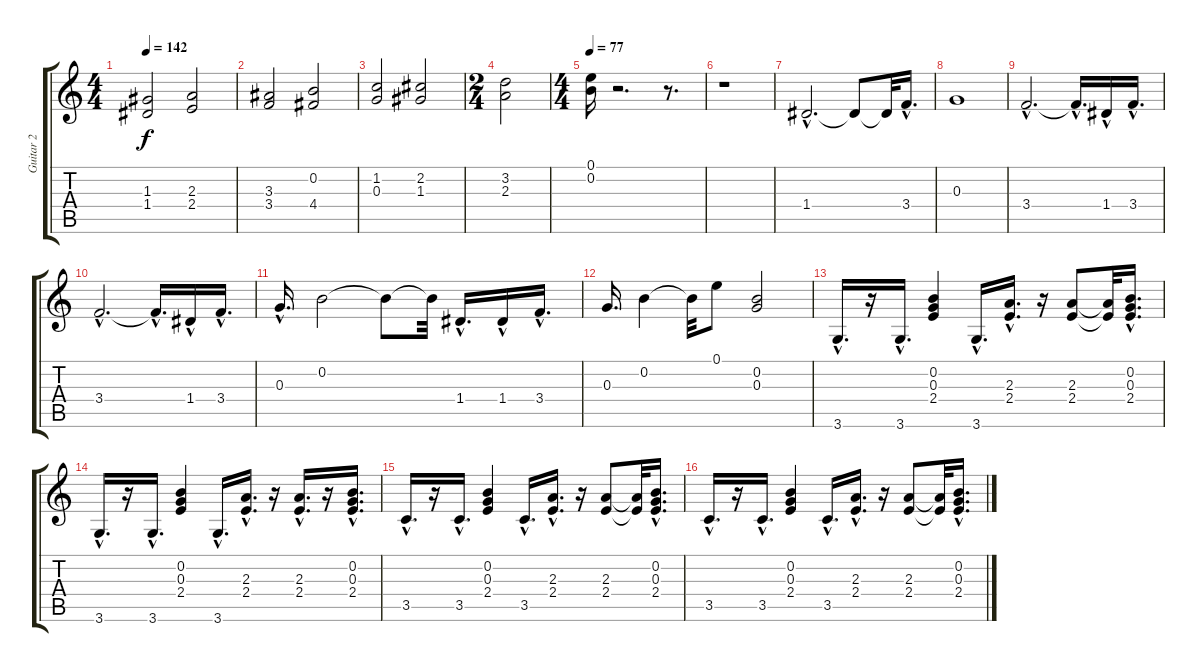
\track ("Guitar 2" "Guitar 2") {instrument distortionguitar}
\staff {score tabs}
\tuning (E4 B3 G3 D3 A2 E2) {hide}
\ts (4 4)
\tempo 142
\clef g2
\ks c
(1.3 1.4).2{dy f} (2.3 2.4).2 |
(3.3 3.4).2 (0.2 4.4).2 |
(1.2 0.3).2 (2.2 1.3).2 |
\ts (2 4)
(3.2 2.3).2 |
\ts (4 4)
\tempo 77
(0.1 0.2).16 r.2{d} r.8{d} |
r.1 |
1.4{hac}.2{d volume 8} 1.4{t}.8 1.4{t}.32 3.4{hac}.16{d} |
0.3.1 |
3.4{hac}.2{d} 3.4{hac t}.16{d} 1.4{hac}.16 3.4{hac}.16{d} |
3.4{hac}.2{d} 3.4{hac t}.16{d} 1.4{hac}.16 3.4{hac}.16{d} |
0.3{hac}.16{d} 0.2.2 0.2{t}.8 0.2{t}.32 1.4{hac}.16{d} 1.4{hac}.16 3.4{hac}.16{d} |
0.3.16{d} 0.2.4 0.2{t}.32 0.1.8 (0.2 0.3).2 |
3.6{hac}.16{d volume 10} r.16 3.6{hac}.16{d} (0.2 0.3 2.4).4 3.6{hac}.16{d} (2.3{hac} 2.4{hac}).16{d} r.16 (2.3 2.4).8 (2.3{t} 2.4{t}).32 (0.2{hac} 0.3{hac} 2.4{hac}).16{d} |
3.6{hac}.16{d} r.16 3.6{hac}.16{d} (0.2 0.3 2.4).4 3.6{hac}.16{d} (2.3{hac} 2.4{hac}).16{d} r.16 (2.3{hac} 2.4{hac}).16{d} r.16 (0.2{hac} 0.3{hac} 2.4{hac}).16{d} |
3.5{hac}.16{d} r.16 3.5{hac}.16{d} (0.2 0.3 2.4).4 3.5{hac}.16{d} (2.3{hac} 2.4{hac}).16{d} r.16 (2.3 2.4).8 (2.3{t} 2.4{t}).32 (0.2{hac} 0.3{hac} 2.4{hac}).16{d} |
3.5{hac}.16{d} r.16 3.5{hac}.16{d} (0.2 0.3 2.4).4 3.5{hac}.16{d} (2.3{hac} 2.4{hac}).16{d} r.16 (2.3 2.4).8 (2.3{t} 2.4{t}).32 (0.2{hac} 0.3{hac} 2.4{hac}).16{d}
